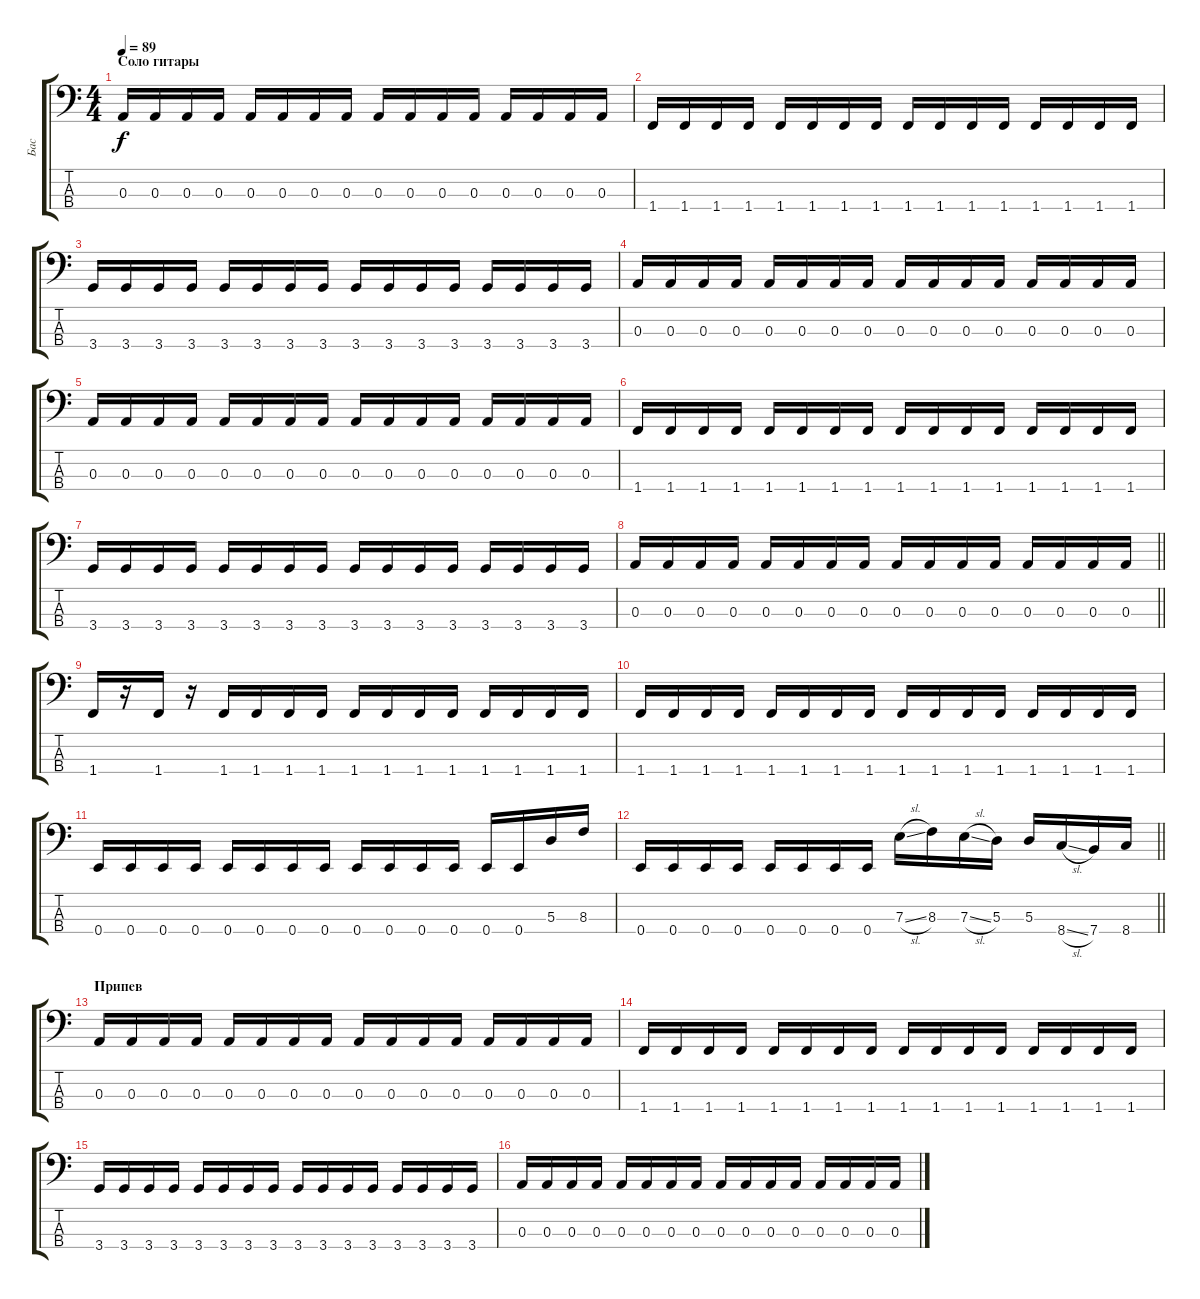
\track ("Бас" "Бас") {instrument electricbassfinger}
\staff {score tabs}
\tuning (G2 D2 A1 E1) {hide}
\ts (4 4)
\section ("" "Соло гитары")
\tempo 89
\clef f4
\ks c
0.3.16{dy f} 0.3.16 0.3.16 0.3.16 0.3.16 0.3.16 0.3.16 0.3.16 0.3.16 0.3.16 0.3.16 0.3.16 0.3.16 0.3.16 0.3.16 0.3.16 |
1.4.16 1.4.16 1.4.16 1.4.16 1.4.16 1.4.16 1.4.16 1.4.16 1.4.16 1.4.16 1.4.16 1.4.16 1.4.16 1.4.16 1.4.16 1.4.16 |
3.4.16 3.4.16 3.4.16 3.4.16 3.4.16 3.4.16 3.4.16 3.4.16 3.4.16 3.4.16 3.4.16 3.4.16 3.4.16 3.4.16 3.4.16 3.4.16 |
0.3.16 0.3.16 0.3.16 0.3.16 0.3.16 0.3.16 0.3.16 0.3.16 0.3.16 0.3.16 0.3.16 0.3.16 0.3.16 0.3.16 0.3.16 0.3.16 |
0.3.16 0.3.16 0.3.16 0.3.16 0.3.16 0.3.16 0.3.16 0.3.16 0.3.16 0.3.16 0.3.16 0.3.16 0.3.16 0.3.16 0.3.16 0.3.16 |
1.4.16 1.4.16 1.4.16 1.4.16 1.4.16 1.4.16 1.4.16 1.4.16 1.4.16 1.4.16 1.4.16 1.4.16 1.4.16 1.4.16 1.4.16 1.4.16 |
3.4.16 3.4.16 3.4.16 3.4.16 3.4.16 3.4.16 3.4.16 3.4.16 3.4.16 3.4.16 3.4.16 3.4.16 3.4.16 3.4.16 3.4.16 3.4.16 |
\barLineRight lightlight
0.3.16 0.3.16 0.3.16 0.3.16 0.3.16 0.3.16 0.3.16 0.3.16 0.3.16 0.3.16 0.3.16 0.3.16 0.3.16 0.3.16 0.3.16 0.3.16 |
\section ("" "")
1.4.16 r.16 1.4.16 r.16 1.4.16 1.4.16 1.4.16 1.4.16 1.4.16 1.4.16 1.4.16 1.4.16 1.4.16 1.4.16 1.4.16 1.4.16 |
1.4.16 1.4.16 1.4.16 1.4.16 1.4.16 1.4.16 1.4.16 1.4.16 1.4.16 1.4.16 1.4.16 1.4.16 1.4.16 1.4.16 1.4.16 1.4.16 |
0.4.16 0.4.16 0.4.16 0.4.16 0.4.16 0.4.16 0.4.16 0.4.16 0.4.16 0.4.16 0.4.16 0.4.16 0.4.16 0.4.16 5.3.16 8.3.16 |
\barLineRight lightlight
0.4.16 0.4.16 0.4.16 0.4.16 0.4.16 0.4.16 0.4.16 0.4.16 7.3{sl}.16 8.3.16 7.3{sl}.16 5.3.16 5.3.16 8.4{sl}.16 7.4.16 8.4.16 |
\section ("" "Припев")
0.3.16 0.3.16 0.3.16 0.3.16 0.3.16 0.3.16 0.3.16 0.3.16 0.3.16 0.3.16 0.3.16 0.3.16 0.3.16 0.3.16 0.3.16 0.3.16 |
1.4.16 1.4.16 1.4.16 1.4.16 1.4.16 1.4.16 1.4.16 1.4.16 1.4.16 1.4.16 1.4.16 1.4.16 1.4.16 1.4.16 1.4.16 1.4.16 |
3.4.16 3.4.16 3.4.16 3.4.16 3.4.16 3.4.16 3.4.16 3.4.16 3.4.16 3.4.16 3.4.16 3.4.16 3.4.16 3.4.16 3.4.16 3.4.16 |
0.3.16 0.3.16 0.3.16 0.3.16 0.3.16 0.3.16 0.3.16 0.3.16 0.3.16 0.3.16 0.3.16 0.3.16 0.3.16 0.3.16 0.3.16 0.3.16
